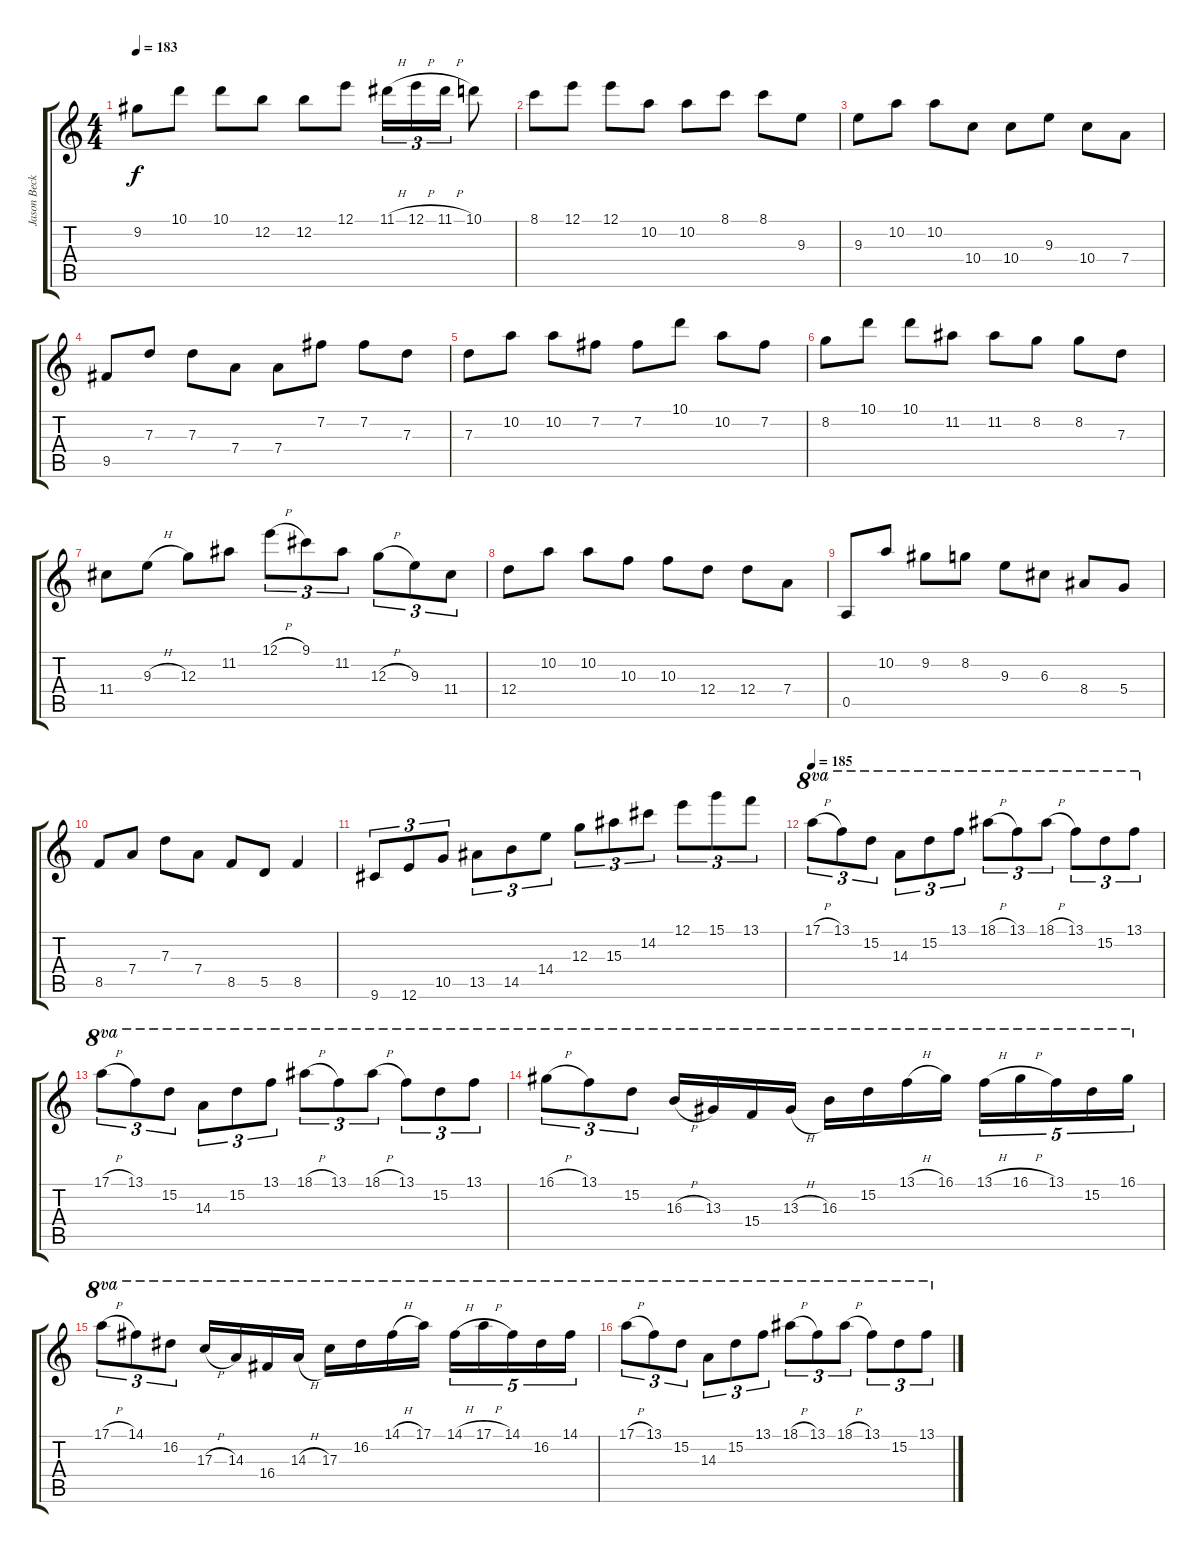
\track ("Jason Becker" "Jason Beck") {instrument distortionguitar}
\staff {score tabs}
\tuning (E4 B3 G3 D3 A2 E2) {hide}
\ts (4 4)
\tempo 183
\clef g2
\ks c
9.2.8{dy f} 10.1.8 10.1.8 12.2.8 12.2.8 12.1.8 11.1{h}.16{tu (3 2)} 12.1{h}.16{tu (3 2)} 11.1{h}.16{tu (3 2)} 10.1.8 |
8.1.8 12.1.8 12.1.8 10.2.8 10.2.8 8.1.8 8.1.8 9.3.8 |
9.3.8 10.2.8 10.2.8 10.4.8 10.4.8 9.3.8 10.4.8 7.4.8 |
9.5.8 7.3.8 7.3.8 7.4.8 7.4.8 7.2.8 7.2.8 7.3.8 |
7.3.8 10.2.8 10.2.8 7.2.8 7.2.8 10.1.8 10.2.8 7.2.8 |
8.2.8 10.1.8 10.1.8 11.2.8 11.2.8 8.2.8 8.2.8 7.3.8 |
11.4.8 9.3{h}.8 12.3.8 11.2.8 12.1{h}.8{tu (3 2)} 9.1.8{tu (3 2)} 11.2.8{tu (3 2)} 12.3{h}.8{tu (3 2)} 9.3.8{tu (3 2)} 11.4.8{tu (3 2)} |
12.4.8 10.2.8 10.2.8 10.3.8 10.3.8 12.4.8 12.4.8 7.4.8 |
0.5.8 10.2.8 9.2.8 8.2.8 9.3.8 6.3.8 8.4.8 5.4.8 |
8.5.8 7.4.8 7.3.8 7.4.8 8.5.8 5.5.8 8.5.4 |
9.6.8{tu (3 2)} 12.6.8{tu (3 2)} 10.5.8{tu (3 2)} 13.5.8{tu (3 2)} 14.5.8{tu (3 2)} 14.4.8{tu (3 2)} 12.3.8{tu (3 2)} 15.3.8{tu (3 2)} 14.2.8{tu (3 2)} 12.1.8{tu (3 2)} 15.1.8{tu (3 2)} 13.1.8{tu (3 2)} |
\tempo 140
\tempo 185
17.1{h}.8{tu (3 2) ot 8va} 13.1.8{tu (3 2) ot 8va} 15.2.8{tu (3 2) ot 8va} 14.3.8{tu (3 2) ot 8va} 15.2.8{tu (3 2) ot 8va} 13.1.8{tu (3 2) ot 8va} 18.1{h}.8{tu (3 2) ot 8va} 13.1.8{tu (3 2) ot 8va} 18.1{h}.8{tu (3 2) ot 8va} 13.1.8{tu (3 2) ot 8va} 15.2.8{tu (3 2) ot 8va} 13.1.8{tu (3 2) ot 8va} |
17.1{h}.8{tu (3 2) ot 8va} 13.1.8{tu (3 2) ot 8va} 15.2.8{tu (3 2) ot 8va} 14.3.8{tu (3 2) ot 8va} 15.2.8{tu (3 2) ot 8va} 13.1.8{tu (3 2) ot 8va} 18.1{h}.8{tu (3 2) ot 8va} 13.1.8{tu (3 2) ot 8va} 18.1{h}.8{tu (3 2) ot 8va} 13.1.8{tu (3 2) ot 8va} 15.2.8{tu (3 2) ot 8va} 13.1.8{tu (3 2) ot 8va} |
16.1{h}.8{tu (3 2) ot 8va} 13.1.8{tu (3 2) ot 8va} 15.2.8{tu (3 2) ot 8va} 16.3{h}.16{ot 8va} 13.3.16{ot 8va} 15.4.16{ot 8va} 13.3{h}.16{ot 8va} 16.3.16{ot 8va} 15.2.16{ot 8va} 13.1{h}.16{ot 8va} 16.1.16{ot 8va} 13.1{h}.16{tu (5 4) ot 8va} 16.1{h}.16{tu (5 4) ot 8va} 13.1.16{tu (5 4) ot 8va} 15.2.16{tu (5 4) ot 8va} 16.1.16{tu (5 4) ot 8va} |
17.1{h}.8{tu (3 2) ot 8va} 14.1.8{tu (3 2) ot 8va} 16.2.8{tu (3 2) ot 8va} 17.3{h}.16{ot 8va} 14.3.16{ot 8va} 16.4.16{ot 8va} 14.3{h}.16{ot 8va} 17.3.16{ot 8va} 16.2.16{ot 8va} 14.1{h}.16{ot 8va} 17.1.16{ot 8va} 14.1{h}.16{tu (5 4) ot 8va} 17.1{h}.16{tu (5 4) ot 8va} 14.1.16{tu (5 4) ot 8va} 16.2.16{tu (5 4) ot 8va} 14.1.16{tu (5 4) ot 8va} |
17.1{h}.8{tu (3 2) ot 8va} 13.1.8{tu (3 2) ot 8va} 15.2.8{tu (3 2) ot 8va} 14.3.8{tu (3 2) ot 8va} 15.2.8{tu (3 2) ot 8va} 13.1.8{tu (3 2) ot 8va} 18.1{h}.8{tu (3 2) ot 8va} 13.1.8{tu (3 2) ot 8va} 18.1{h}.8{tu (3 2) ot 8va} 13.1.8{tu (3 2) ot 8va} 15.2.8{tu (3 2) ot 8va} 13.1.8{tu (3 2) ot 8va}
